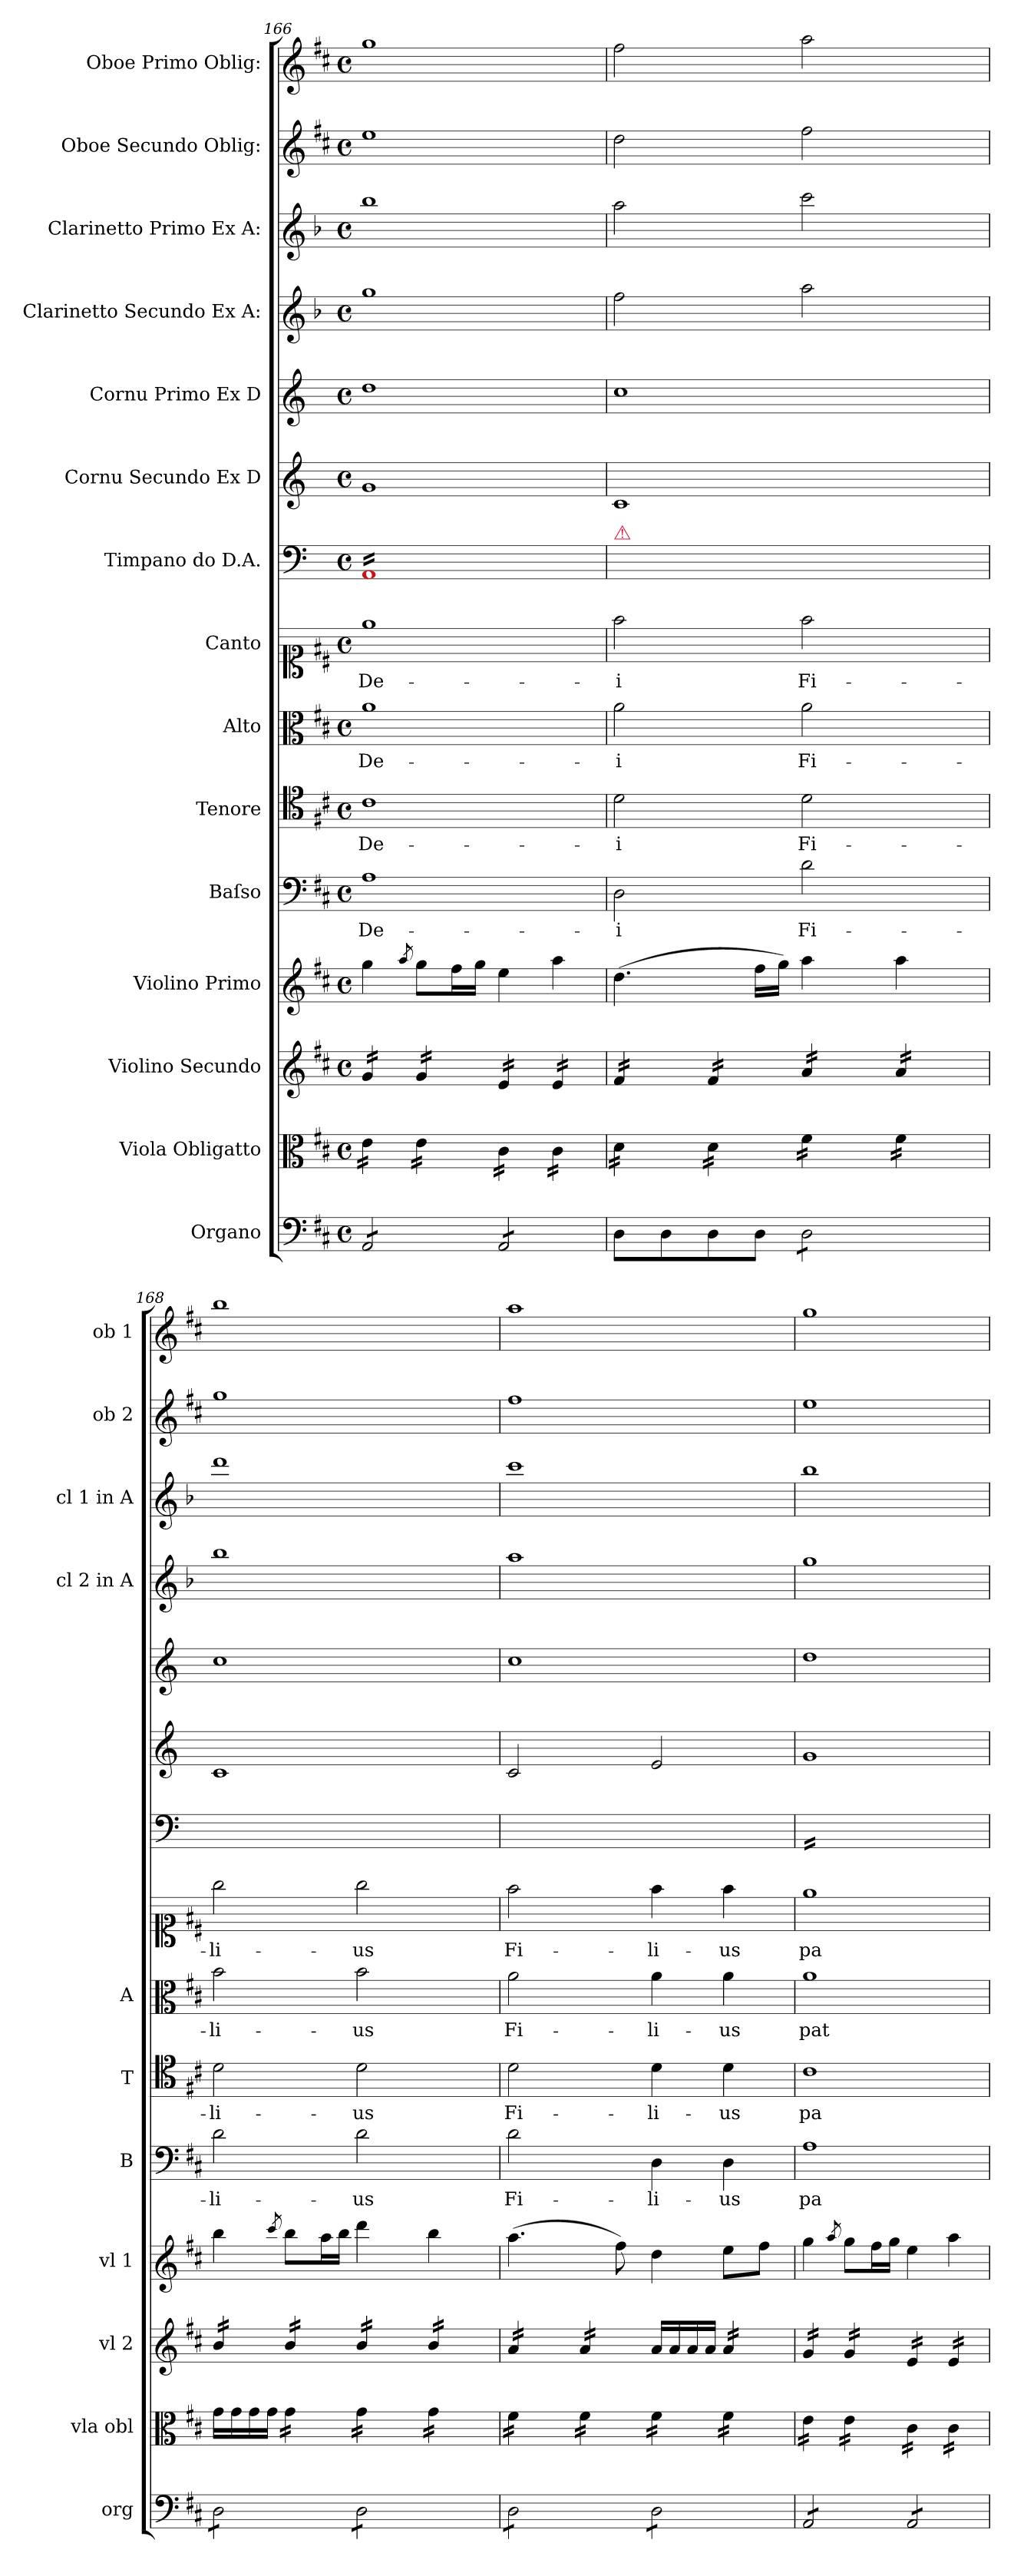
**kern	**kern	**kern	**kern	**kern	**text	**kern	**text	**kern	**text	**kern	**text	**kern	**kern	**kern	**kern	**kern	**kern	**kern
*part15	*part14	*part13	*part12	*part11	*part11	*part10	*part10	*part9	*part9	*part8	*part8	*part7	*part6	*part5	*part4	*part3	*part2	*part1
*staff15	*staff14	*staff13	*staff12	*staff11	*staff11	*staff10	*staff10	*staff9	*staff9	*staff8	*staff8	*staff7	*staff6	*staff5	*staff4	*staff3	*staff2	*staff1
*I"Organo	*I"Viola Obligatto	*I"Violino Secundo	*I"Violino Primo	*I"Baſso	*	*I"Tenore	*	*I"Alto	*	*I"Canto	*	*I"Timpano do D.A.	*I"Cornu Secundo Ex D	*I"Cornu Primo Ex D	*I"Clarinetto Secundo Ex A:	*I"Clarinetto Primo Ex A:	*I"Oboe Secundo Oblig:	*I"Oboe Primo Oblig:
*I'org	*I'vla obl	*I'vl 2	*I'vl 1	*I'B	*	*I'T	*	*I'A	*	*	*	*	*	*	*I'cl 2 in A	*I'cl 1 in A	*I'ob 2	*I'ob 1
*clefF4	*clefC3	*clefG2	*clefG2	*clefF4	*	*clefC4	*	*clefC3	*	*clefC1	*	*clefF4	*clefG2	*clefG2	*clefG2	*clefG2	*clefG2	*clefG2
*	*	*	*	*	*	*	*	*	*	*	*	*	*ITrd6c10	*ITrd6c10	*ITrd2c3	*ITrd2c3	*	*
*k[f#c#]	*k[f#c#]	*k[f#c#]	*k[f#c#]	*k[f#c#]	*	*k[f#c#]	*	*k[f#c#]	*	*k[f#c#]	*	*k[]	*k[f#c#]	*k[f#c#]	*k[f#c#]	*k[f#c#]	*k[f#c#]	*k[f#c#]
*D:	*D:	*D:	*D:	*D:	*	*D:	*	*D:	*	*D:	*	*	*D:	*D:	*D:	*D:	*D:	*D:
*M4/4	*M4/4	*M4/4	*M4/4	*M4/4	*	*M4/4	*	*M4/4	*	*M4/4	*	*M4/4	*M4/4	*M4/4	*M4/4	*M4/4	*M4/4	*M4/4
*met(c)	*met(c)	*met(c)	*met(c)	*met(c)	*	*met(c)	*	*met(c)	*	*met(c)	*	*met(c)	*met(c)	*met(c)	*met(c)	*met(c)	*met(c)	*met(c)
=166	=166	=166	=166	=166	=166	=166	=166	=166	=166	=166	=166	=166	=166	=166	=166	=166	=166	=166
*tremolo	*	*	*	*	*	*	*	*	*	*	*	*	*	*	*	*	*	*
*	*tremolo	*	*	*	*	*	*	*	*	*	*	*	*	*	*	*	*	*
*	*	*tremolo	*	*	*	*	*	*	*	*	*	*	*	*	*	*	*	*
*	*	*	*	*	*	*	*	*	*	*	*	*tremolo	*	*	*	*	*	*
8AA/L	16e\LL	16g/LL	4gg\	1A	De-	1c#	De-	1a	De-	1ee	De-	16Rf/LL	1A	1e	1ee	1gg	1ee	1gg
.	16e\	16g/	.	.	.	.	.	.	.	.	.	16Rf/	.	.	.	.	.	.
8AA/	16e\	16g/	.	.	.	.	.	.	.	.	.	16Rf/	.	.	.	.	.	.
.	16e\JJ	16g/JJ	.	.	.	.	.	.	.	.	.	16Rf/	.	.	.	.	.	.
.	.	.	8qaa/	.	.	.	.	.	.	.	.	.	.	.	.	.	.	.
8AA/	16e\LL	16g/LL	8gg\L	.	.	.	.	.	.	.	.	16Rf/	.	.	.	.	.	.
.	16e\	16g/	.	.	.	.	.	.	.	.	.	16Rf/	.	.	.	.	.	.
8AA/J	16e\	16g/	16ff#\L	.	.	.	.	.	.	.	.	16Rf/	.	.	.	.	.	.
.	16e\JJ	16g/JJ	16gg\JJ	.	.	.	.	.	.	.	.	16Rf/	.	.	.	.	.	.
8AA/L	16c#\LL	16e/LL	4ee\	.	.	.	.	.	.	.	.	16Rf/	.	.	.	.	.	.
.	16c#\	16e/	.	.	.	.	.	.	.	.	.	16Rf/	.	.	.	.	.	.
8AA/	16c#\	16e/	.	.	.	.	.	.	.	.	.	16Rf/	.	.	.	.	.	.
.	16c#\JJ	16e/JJ	.	.	.	.	.	.	.	.	.	16Rf/	.	.	.	.	.	.
8AA/	16c#\LL	16e/LL	4aa\	.	.	.	.	.	.	.	.	16Rf/	.	.	.	.	.	.
.	16c#\	16e/	.	.	.	.	.	.	.	.	.	16Rf/	.	.	.	.	.	.
8AA/J	16c#\	16e/	.	.	.	.	.	.	.	.	.	16Rf/	.	.	.	.	.	.
*Xtremolo	*	*	*	*	*	*	*	*	*	*	*	*	*	*	*	*	*	*
.	16c#\JJ	16e/JJ	.	.	.	.	.	.	.	.	.	16Rf/JJ	.	.	.	.	.	.
=167	=167	=167	=167	=167	=167	=167	=167	=167	=167	=167	=167	=167	=167	=167	=167	=167	=167	=167
!	!	!	!	!	!	!	!	!	!	!	!	!LO:TX:a:color=crimson:t=⚠	!	!	!	!	!	!
8D\L	16d\LL	16f#/LL	(4.dd\	2D\	-i	2d\	-i	2a\	-i	2ff#\	-i	16Rt\yyLL	1D	1d	2dd\	2ff#\	2dd\	2ff#\
.	16d\	16f#/	.	.	.	.	.	.	.	.	.	16Rt\yy	.	.	.	.	.	.
8D\	16d\	16f#/	.	.	.	.	.	.	.	.	.	16Rt\yy	.	.	.	.	.	.
.	16d\JJ	16f#/JJ	.	.	.	.	.	.	.	.	.	16Rt\yy	.	.	.	.	.	.
8D\	16d\LL	16f#/LL	.	.	.	.	.	.	.	.	.	16Rt\yy	.	.	.	.	.	.
.	16d\	16f#/	.	.	.	.	.	.	.	.	.	16Rt\yy	.	.	.	.	.	.
8D\J	16d\	16f#/	16ff#\LL	.	.	.	.	.	.	.	.	16Rt\yy	.	.	.	.	.	.
.	16d\JJ	16f#/JJ	16gg\JJ)	.	.	.	.	.	.	.	.	16Rt\yy	.	.	.	.	.	.
*tremolo	*	*	*	*	*	*	*	*	*	*	*	*	*	*	*	*	*	*
8D\L	16f#\LL	16a/LL	4aa\	2d\	Fi-	2d\	Fi-	2a\	Fi-	2ff#\	Fi-	16Rt\yy	.	.	2ff#\	2aa\	2ff#\	2aa\
.	16f#\	16a/	.	.	.	.	.	.	.	.	.	16Rt\yy	.	.	.	.	.	.
8D\	16f#\	16a/	.	.	.	.	.	.	.	.	.	16Rt\yy	.	.	.	.	.	.
.	16f#\JJ	16a/JJ	.	.	.	.	.	.	.	.	.	16Rt\yy	.	.	.	.	.	.
8D\	16f#\LL	16a/LL	4aa\	.	.	.	.	.	.	.	.	16Rt\yy	.	.	.	.	.	.
.	16f#\	16a/	.	.	.	.	.	.	.	.	.	16Rt\yy	.	.	.	.	.	.
8D\J	16f#\	16a/	.	.	.	.	.	.	.	.	.	16Rt\yy	.	.	.	.	.	.
.	16f#\JJ	16a/JJ	.	.	.	.	.	.	.	.	.	16Rt\yyJJ	.	.	.	.	.	.
*	*Xtremolo	*	*	*	*	*	*	*	*	*	*	*	*	*	*	*	*	*
=168	=168	=168	=168	=168	=168	=168	=168	=168	=168	=168	=168	=168	=168	=168	=168	=168	=168	=168
8D\L	16g\LL	16b/LL	4bb\	2d\	-li-	2d\	-li-	2b\	-li-	2gg\	-li-	16R\yyLL	1D	1d	1gg	1bb	1gg	1bb
.	16g\	16b/	.	.	.	.	.	.	.	.	.	16R\yy	.	.	.	.	.	.
8D\	16g\	16b/	.	.	.	.	.	.	.	.	.	16R\yy	.	.	.	.	.	.
.	16g\JJ	16b/JJ	.	.	.	.	.	.	.	.	.	16R\yy	.	.	.	.	.	.
.	.	.	8qccc#/	.	.	.	.	.	.	.	.	.	.	.	.	.	.	.
*	*tremolo	*	*	*	*	*	*	*	*	*	*	*	*	*	*	*	*	*
8D\	16g\LL	16b/LL	8bb\L	.	.	.	.	.	.	.	.	16R\yy	.	.	.	.	.	.
.	16g\	16b/	.	.	.	.	.	.	.	.	.	16R\yy	.	.	.	.	.	.
8D\J	16g\	16b/	16aa\L	.	.	.	.	.	.	.	.	16R\yy	.	.	.	.	.	.
.	16g\JJ	16b/JJ	16bb\JJ	.	.	.	.	.	.	.	.	16R\yy	.	.	.	.	.	.
8D\L	16g\LL	16b/LL	4ddd\	2d\	-us	2d\	-us	2b\	-us	2gg\	-us	16R\yy	.	.	.	.	.	.
.	16g\	16b/	.	.	.	.	.	.	.	.	.	16R\yy	.	.	.	.	.	.
8D\	16g\	16b/	.	.	.	.	.	.	.	.	.	16R\yy	.	.	.	.	.	.
.	16g\JJ	16b/JJ	.	.	.	.	.	.	.	.	.	16R\yy	.	.	.	.	.	.
8D\	16g\LL	16b/LL	4bb\	.	.	.	.	.	.	.	.	16R\yy	.	.	.	.	.	.
.	16g\	16b/	.	.	.	.	.	.	.	.	.	16R\yy	.	.	.	.	.	.
8D\J	16g\	16b/	.	.	.	.	.	.	.	.	.	16R\yy	.	.	.	.	.	.
.	16g\JJ	16b/JJ	.	.	.	.	.	.	.	.	.	16R\yyJJ	.	.	.	.	.	.
=169	=169	=169	=169	=169	=169	=169	=169	=169	=169	=169	=169	=169	=169	=169	=169	=169	=169	=169
!	!	!	!	!	!LO:LY:i	!	!LO:LY:i	!	!LO:LY:i	!	!LO:LY:i	!	!	!	!	!	!	!
8D\L	16f#\LL	16a/LL	(4.aa\	2d\	Fi-	2d\	Fi-	2a\	Fi-	2ff#\	Fi-	16R\yyLL	2D/	1d	1ff#	1aa	1ff#	1aa
.	16f#\	16a/	.	.	.	.	.	.	.	.	.	16R\yy	.	.	.	.	.	.
8D\	16f#\	16a/	.	.	.	.	.	.	.	.	.	16R\yy	.	.	.	.	.	.
.	16f#\JJ	16a/JJ	.	.	.	.	.	.	.	.	.	16R\yy	.	.	.	.	.	.
8D\	16f#\LL	16a/LL	.	.	.	.	.	.	.	.	.	16R\yy	.	.	.	.	.	.
.	16f#\	16a/	.	.	.	.	.	.	.	.	.	16R\yy	.	.	.	.	.	.
8D\J	16f#\	16a/	8ff#\)	.	.	.	.	.	.	.	.	16R\yy	.	.	.	.	.	.
.	16f#\JJ	16a/JJ	.	.	.	.	.	.	.	.	.	16R\yy	.	.	.	.	.	.
*	*	*Xtremolo	*	*	*	*	*	*	*	*	*	*	*	*	*	*	*	*
!	!	!	!	!	!LO:LY:i	!	!LO:LY:i	!	!LO:LY:i	!	!LO:LY:i	!	!	!	!	!	!	!
8D\L	16f#\LL	16a/LL	4dd\	4D\	-li-	4d\	-li-	4a\	-li-	4ff#\	-li-	16R\yy	2F#/	.	.	.	.	.
.	16f#\	16a/	.	.	.	.	.	.	.	.	.	16R\yy	.	.	.	.	.	.
8D\	16f#\	16a/	.	.	.	.	.	.	.	.	.	16R\yy	.	.	.	.	.	.
.	16f#\JJ	16a/JJ	.	.	.	.	.	.	.	.	.	16R\yy	.	.	.	.	.	.
!	!	!	!	!	!LO:LY:i	!	!LO:LY:i	!	!LO:LY:i	!	!LO:LY:i	!	!	!	!	!	!	!
*	*	*tremolo	*	*	*	*	*	*	*	*	*	*	*	*	*	*	*	*
8D\	16f#\LL	16a/LL	8ee\L	4D\	-us	4d\	-us	4a\	-us	4ff#\	-us	16R\yy	.	.	.	.	.	.
.	16f#\	16a/	.	.	.	.	.	.	.	.	.	16R\yy	.	.	.	.	.	.
8D\J	16f#\	16a/	8ff#\J	.	.	.	.	.	.	.	.	16R\yy	.	.	.	.	.	.
.	16f#\JJ	16a/JJ	.	.	.	.	.	.	.	.	.	16R\yyJJ	.	.	.	.	.	.
=170	=170	=170	=170	=170	=170	=170	=170	=170	=170	=170	=170	=170	=170	=170	=170	=170	=170	=170
8AA/L	16e\LL	16g/LL	4gg\	1A	pa-	1c#	pa-	1a	pat-	1ee	pa-	16Rf/yyLL	1A	1e	1ee	1gg	1ee	1gg
.	16e\	16g/	.	.	.	.	.	.	.	.	.	16Rf/yy	.	.	.	.	.	.
8AA/	16e\	16g/	.	.	.	.	.	.	.	.	.	16Rf/yy	.	.	.	.	.	.
.	16e\JJ	16g/JJ	.	.	.	.	.	.	.	.	.	16Rf/yy	.	.	.	.	.	.
.	.	.	8qaa/	.	.	.	.	.	.	.	.	.	.	.	.	.	.	.
8AA/	16e\LL	16g/LL	8gg\L	.	.	.	.	.	.	.	.	16Rf/yy	.	.	.	.	.	.
.	16e\	16g/	.	.	.	.	.	.	.	.	.	16Rf/yy	.	.	.	.	.	.
8AA/J	16e\	16g/	16ff#\L	.	.	.	.	.	.	.	.	16Rf/yy	.	.	.	.	.	.
.	16e\JJ	16g/JJ	16gg\JJ	.	.	.	.	.	.	.	.	16Rf/yy	.	.	.	.	.	.
8AA/L	16c#\LL	16e/LL	4ee\	.	.	.	.	.	.	.	.	16Rf/yy	.	.	.	.	.	.
.	16c#\	16e/	.	.	.	.	.	.	.	.	.	16Rf/yy	.	.	.	.	.	.
8AA/	16c#\	16e/	.	.	.	.	.	.	.	.	.	16Rf/yy	.	.	.	.	.	.
.	16c#\JJ	16e/JJ	.	.	.	.	.	.	.	.	.	16Rf/yy	.	.	.	.	.	.
8AA/	16c#\LL	16e/LL	4aa\	.	.	.	.	.	.	.	.	16Rf/yy	.	.	.	.	.	.
.	16c#\	16e/	.	.	.	.	.	.	.	.	.	16Rf/yy	.	.	.	.	.	.
8AA/J	16c#\	16e/	.	.	.	.	.	.	.	.	.	16Rf/yy	.	.	.	.	.	.
*Xtremolo	*	*	*	*	*	*	*	*	*	*	*	*	*	*	*	*	*	*
.	16c#\JJ	16e/JJ	.	.	.	.	.	.	.	.	.	16Rf/yyJJ	.	.	.	.	.	.
*	*	*	*	*	*	*	*	*	*	*	*	*Xtremolo	*	*	*	*	*	*
*	*	*Xtremolo	*	*	*	*	*	*	*	*	*	*	*	*	*	*	*	*
*	*Xtremolo	*	*	*	*	*	*	*	*	*	*	*	*	*	*	*	*	*
=	=	=	=	=	=	=	=	=	=	=	=	=	=	=	=	=	=	=
*-	*-	*-	*-	*-	*-	*-	*-	*-	*-	*-	*-	*-	*-	*-	*-	*-	*-	*-
